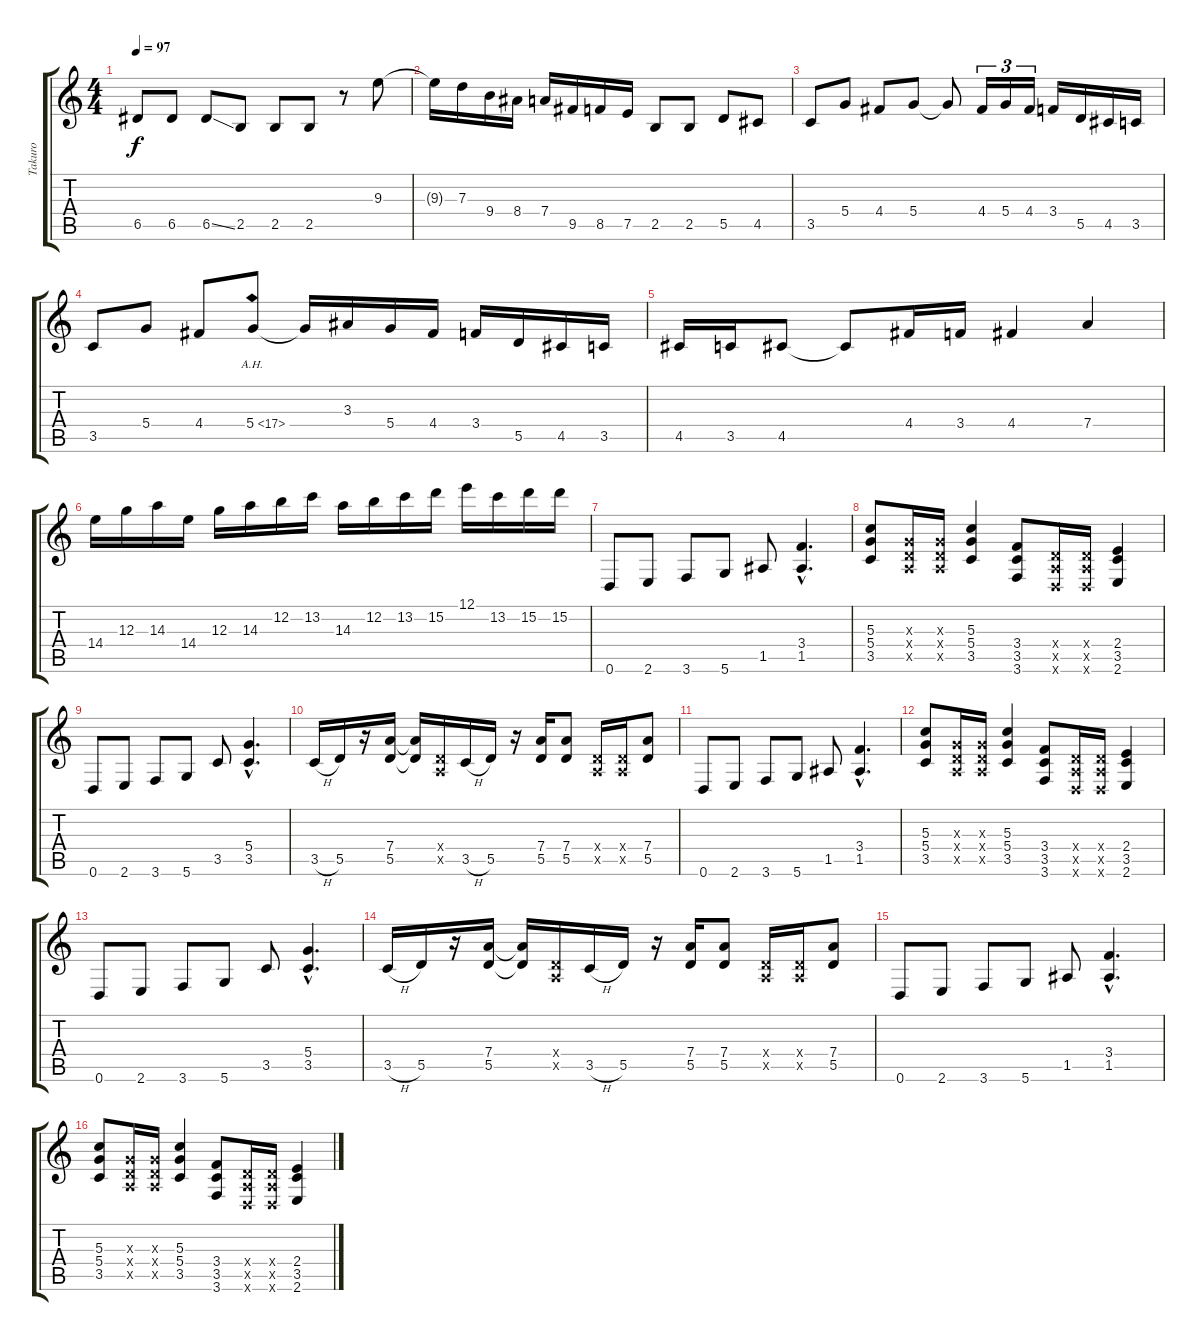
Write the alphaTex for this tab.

\track ("Takuro" "Takuro") {instrument overdrivenguitar}
\staff {score tabs}
\tuning (E4 B3 G3 D3 A2 D2) {hide}
\ts (4 4)
\tempo 97
\clef g2
\ks c
6.5.8{dy f} 6.5.8 6.5{ss}.8 2.5.8 2.5.8 2.5.8 r.8 9.3.8 |
9.3{t}.16 7.3.16 9.4.16 8.4.16 7.4.16 9.5.16 8.5.16 7.5.16 2.5.8 2.5.8 5.5.8 4.5.8 |
3.5.8 5.4.8 4.4.8 5.4.8 5.4{t}.8 4.4.16{tu (3 2)} 5.4.16{tu (3 2)} 4.4.16{tu (3 2)} 3.4.16 5.5.16 4.5.16 3.5.16 |
3.5.8 5.4.8 4.4.8 5.4{ah 12}.8 5.4{t}.16 3.3.16 5.4.16 4.4.16 3.4.16 5.5.16 4.5.16 3.5.16 |
4.5.16 3.5.16 4.5.8 4.5{t}.8 4.4.16 3.4.16 4.4.4 7.4.4 |
14.4.16 12.3.16 14.3.16 14.4.16 12.3.16 14.3.16 12.2.16 13.2.16 14.3.16 12.2.16 13.2.16 15.2.16 12.1.16 13.2.16 15.2.16 15.2.16 |
0.6.8 2.6.8 3.6.8 5.6.8 1.5.8 (3.4{hac} 1.5{hac}).4{d} |
(5.3 5.4 3.5).8 (0.3{x} 0.4{x} 0.5{x}).16 (0.3{x} 0.4{x} 0.5{x}).16 (5.3 5.4 3.5).4 (3.4 3.5 3.6).8 (0.4{x} 0.5{x} 0.6{x}).16 (0.4{x} 0.5{x} 0.6{x}).16 (2.4 3.5 2.6).4 |
0.6.8 2.6.8 3.6.8 5.6.8 3.5.8 (5.4{hac} 3.5{hac}).4{d} |
3.5{h}.16 5.5.16 r.16 (7.4 5.5).16 (7.4{t} 5.5{t}).16 (0.4{x} 0.5{x}).16 3.5{h}.16 5.5.16 r.16 (7.4 5.5).16 (7.4 5.5).8 (0.4{x} 0.5{x}).16 (0.4{x} 0.5{x}).16 (7.4 5.5).8 |
0.6.8 2.6.8 3.6.8 5.6.8 1.5.8 (3.4{hac} 1.5{hac}).4{d} |
(5.3 5.4 3.5).8 (0.3{x} 0.4{x} 0.5{x}).16 (0.3{x} 0.4{x} 0.5{x}).16 (5.3 5.4 3.5).4 (3.4 3.5 3.6).8 (0.4{x} 0.5{x} 0.6{x}).16 (0.4{x} 0.5{x} 0.6{x}).16 (2.4 3.5 2.6).4 |
0.6.8 2.6.8 3.6.8 5.6.8 3.5.8 (5.4{hac} 3.5{hac}).4{d} |
3.5{h}.16 5.5.16 r.16 (7.4 5.5).16 (7.4{t} 5.5{t}).16 (0.4{x} 0.5{x}).16 3.5{h}.16 5.5.16 r.16 (7.4 5.5).16 (7.4 5.5).8 (0.4{x} 0.5{x}).16 (0.4{x} 0.5{x}).16 (7.4 5.5).8 |
0.6.8 2.6.8 3.6.8 5.6.8 1.5.8 (3.4{hac} 1.5{hac}).4{d} |
(5.3 5.4 3.5).8 (0.3{x} 0.4{x} 0.5{x}).16 (0.3{x} 0.4{x} 0.5{x}).16 (5.3 5.4 3.5).4 (3.4 3.5 3.6).8 (0.4{x} 0.5{x} 0.6{x}).16 (0.4{x} 0.5{x} 0.6{x}).16 (2.4 3.5 2.6).4
